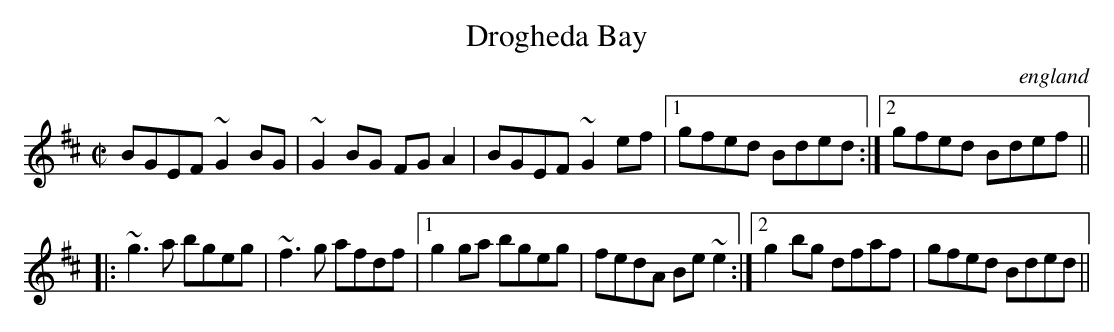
X:1
T:Drogheda Bay
O:england
M:C|
K:Edor
BGEF ~G2BG|~G2BG FGA2|BGEF ~G2ef|1 gfed Bded:|2 gfed Bdef||
|:~g3a bgeg|~f3g afdf|1 g2ga bgeg|fedA Be~e2:|2 g2bg dfaf|gfed Bded||
